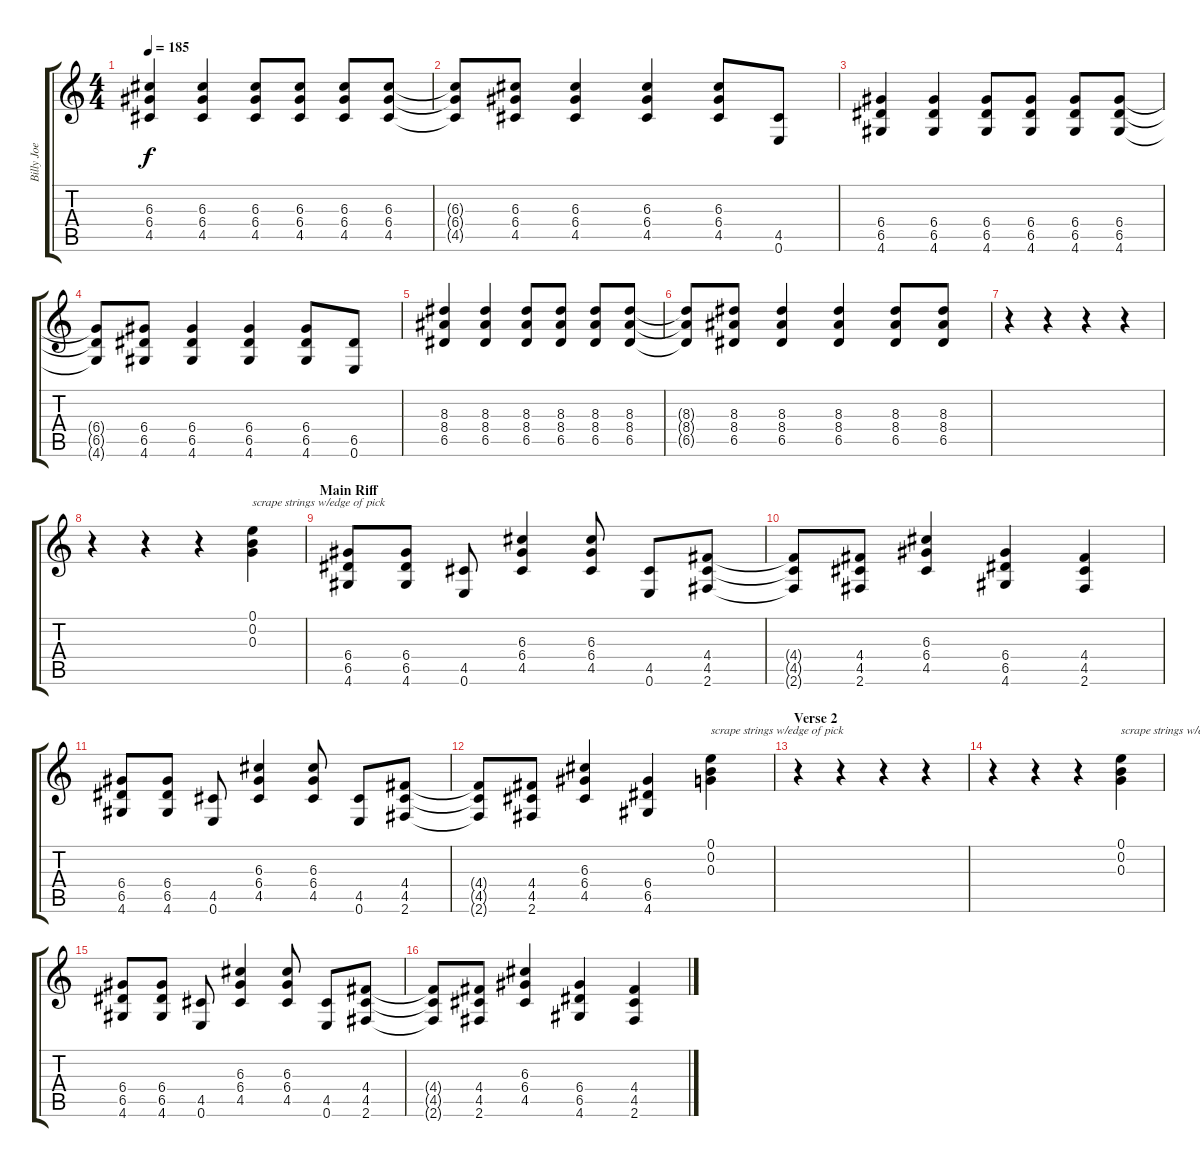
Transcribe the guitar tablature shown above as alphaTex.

\track ("Billy Joe Distortion" "Billy Joe ") {instrument distortionguitar}
\staff {score tabs}
\tuning (E4 B3 G3 D3 A2 E2) {hide}
\ts (4 4)
\tempo 185
\clef g2
\ks c
(6.3 6.4 4.5).4{dy f} (6.3 6.4 4.5).4 (6.3 6.4 4.5).8 (6.3 6.4 4.5).8 (6.3 6.4 4.5).8 (6.3 6.4 4.5).8 |
(6.3{t} 6.4{t} 4.5{t}).8 (6.3 6.4 4.5).8 (6.3 6.4 4.5).4 (6.3 6.4 4.5).4 (6.3 6.4 4.5).8 (4.5 0.6).8 |
(6.4 6.5 4.6).4 (6.4 6.5 4.6).4 (6.4 6.5 4.6).8 (6.4 6.5 4.6).8 (6.4 6.5 4.6).8 (6.4 6.5 4.6).8 |
(6.4{t} 6.5{t} 4.6{t}).8 (6.4 6.5 4.6).8 (6.4 6.5 4.6).4 (6.4 6.5 4.6).4 (6.4 6.5 4.6).8 (6.5 0.6).8 |
(8.3 8.4 6.5).4 (8.3 8.4 6.5).4 (8.3 8.4 6.5).8 (8.3 8.4 6.5).8 (8.3 8.4 6.5).8 (8.3 8.4 6.5).8 |
(8.3{t} 8.4{t} 6.5{t}).8 (8.3 8.4 6.5).8 (8.3 8.4 6.5).4 (8.3 8.4 6.5).4 (8.3 8.4 6.5).8 (8.3 8.4 6.5).8 |
r.4 r.4 r.4 r.4 |
r.4 r.4 r.4 (0.1 0.2 0.3).4{txt "scrape strings w/edge of pick"} |
\section ("" "Main Riff")
(6.4 6.5 4.6).8 (6.4 6.5 4.6).8 (4.5 0.6).8 (6.3 6.4 4.5).4 (6.3 6.4 4.5).8 (4.5 0.6).8 (4.4 4.5 2.6).8 |
(4.4{t} 4.5{t} 2.6{t}).8 (4.4 4.5 2.6).8 (6.3 6.4 4.5).4 (6.4 6.5 4.6).4 (4.4 4.5 2.6).4 |
(6.4 6.5 4.6).8 (6.4 6.5 4.6).8 (4.5 0.6).8 (6.3 6.4 4.5).4 (6.3 6.4 4.5).8 (4.5 0.6).8 (4.4 4.5 2.6).8 |
(4.4{t} 4.5{t} 2.6{t}).8 (4.4 4.5 2.6).8 (6.3 6.4 4.5).4 (6.4 6.5 4.6).4 (0.1 0.2 0.3).4{txt "scrape strings w/edge of pick"} |
\section ("" "Verse 2")
r.4 r.4 r.4 r.4 |
r.4 r.4 r.4 (0.1 0.2 0.3).4{txt "scrape strings w/edge of pick"} |
(6.4 6.5 4.6).8 (6.4 6.5 4.6).8 (4.5 0.6).8 (6.3 6.4 4.5).4 (6.3 6.4 4.5).8 (4.5 0.6).8 (4.4 4.5 2.6).8 |
(4.4{t} 4.5{t} 2.6{t}).8 (4.4 4.5 2.6).8 (6.3 6.4 4.5).4 (6.4 6.5 4.6).4 (4.4 4.5 2.6).4
